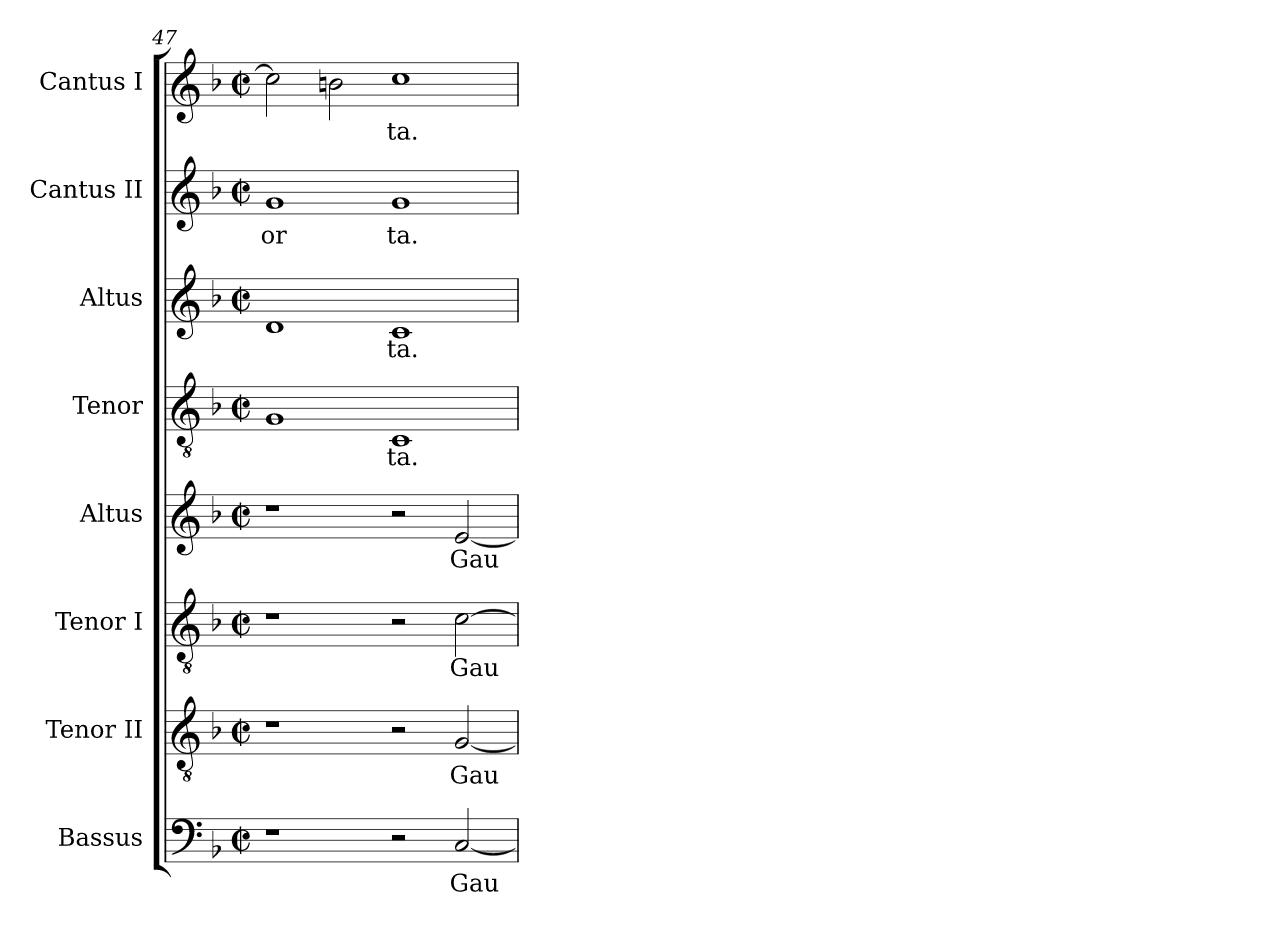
**kern	**text	**kern	**text	**kern	**text	**kern	**text	**kern	**text	**kern	**text	**kern	**text	**kern	**text
*part8	*part8	*part7	*part7	*part6	*part6	*part5	*part5	*part4	*part4	*part3	*part3	*part2	*part2	*part1	*part1
*staff8	*staff8	*staff7	*staff7	*staff6	*staff6	*staff5	*staff5	*staff4	*staff4	*staff3	*staff3	*staff2	*staff2	*staff1	*staff1
*I"Bassus	*	*I"Tenor II	*	*I"Tenor I	*	*I"Altus	*	*I"Tenor	*	*I"Altus	*	*I"Cantus II	*	*I"Cantus I	*
*clefF4	*	*clefGv2	*	*clefGv2	*	*clefG2	*	*clefGv2	*	*clefG2	*	*clefG2	*	*clefG2	*
*k[b-]	*	*k[b-]	*	*k[b-]	*	*k[b-]	*	*k[b-]	*	*k[b-]	*	*k[b-]	*	*k[b-]	*
*F:	*	*F:	*	*F:	*	*F:	*	*F:	*	*F:	*	*F:	*	*F:	*
*M2/2	*	*M2/2	*	*M2/2	*	*M2/2	*	*M2/2	*	*M2/2	*	*M2/2	*	*M2/2	*
*met(c|)	*	*met(c|)	*	*met(c|)	*	*met(c|)	*	*met(c|)	*	*met(c|)	*	*met(c|)	*	*met(c|)	*
=47	=47	=47	=47	=47	=47	=47	=47	=47	=47	=47	=47	=47	=47	=47	=47
!	!	!	!	!	!	!	!	!	!	!	!	!	!LO:LY:b:cj	!	!
1r	.	1r	.	1r	.	1r	.	1G	.	1d	.	1g	or	2cc\]	.
.	.	.	.	.	.	.	.	.	.	.	.	.	.	2bn\	.
!	!	!	!	!	!	!	!	!	!LO:LY:b:cj	!	!LO:LY:b:cj	!	!LO:LY:b:cj	!	!LO:LY:b:cj
2r	.	2r	.	2r	.	2r	.	1C	ta.	1c	ta.	1g	ta.	1cc	-ta.
!	!LO:LY:b	!	!LO:LY:b	!	!LO:LY:b	!	!LO:LY:b	!	!	!	!	!	!	!	!
[<2C/	Gau	[<2G/	Gau	[>2c\	Gau-	[<2e/	Gau	.	.	.	.	.	.	.	.
=	=	=	=	=	=	=	=	=	=	=	=	=	=	=	=
*-	*-	*-	*-	*-	*-	*-	*-	*-	*-	*-	*-	*-	*-	*-	*-
